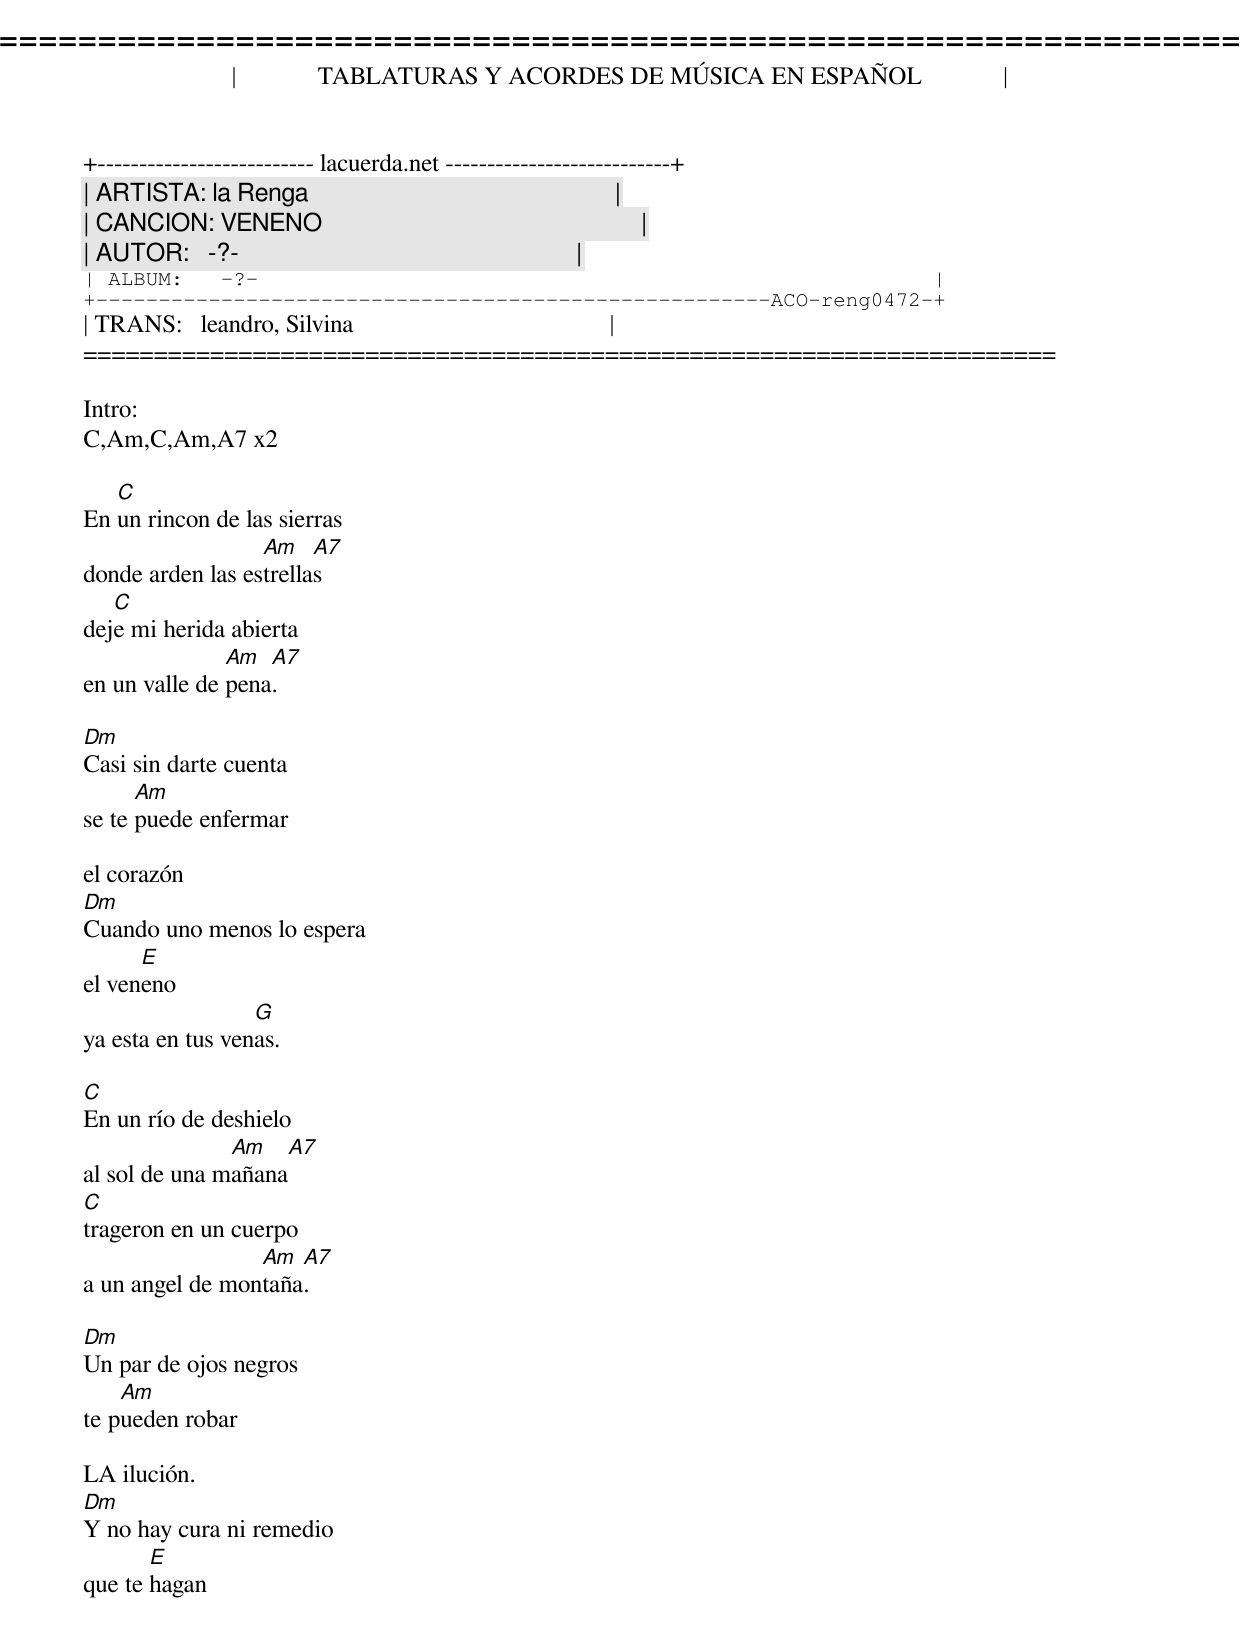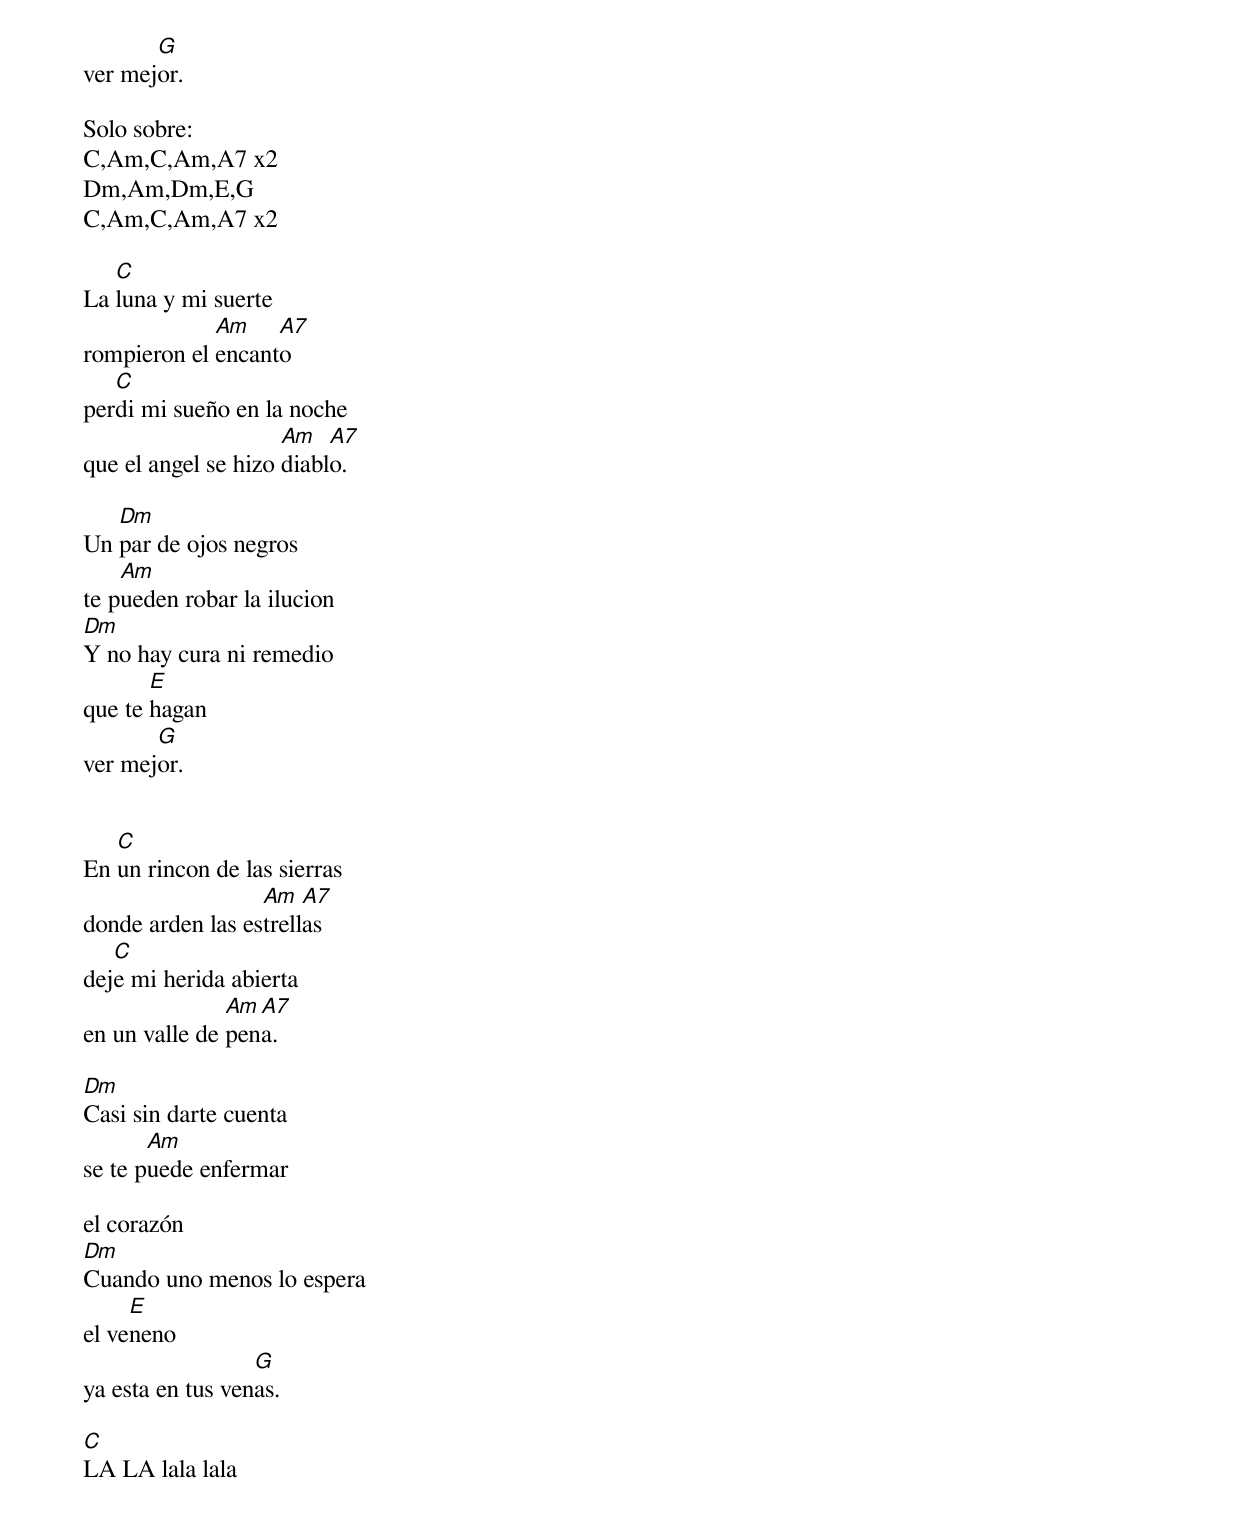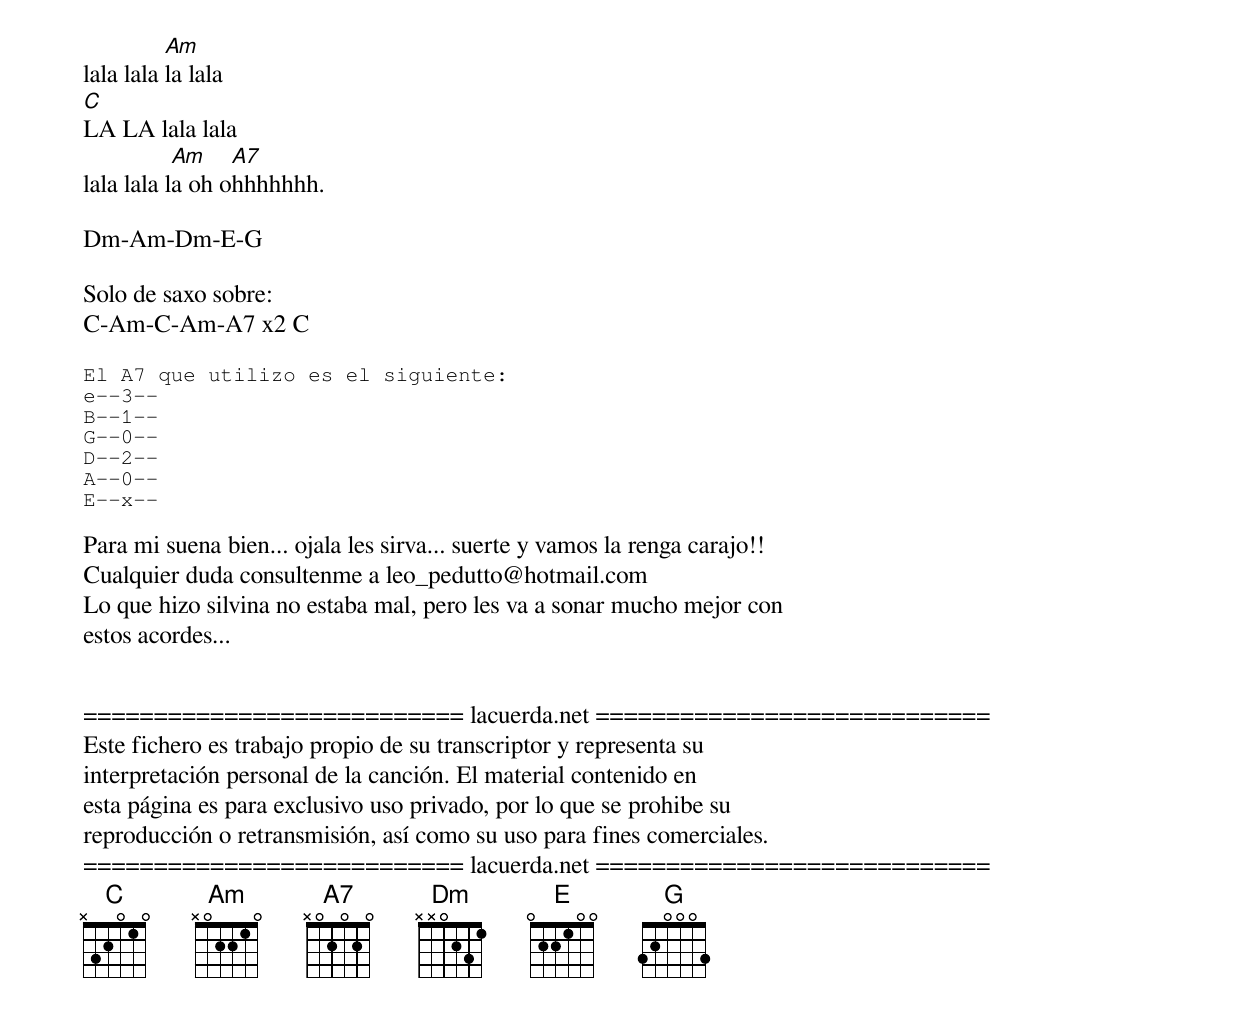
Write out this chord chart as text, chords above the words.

=====================================================================
|             TABLATURAS Y ACORDES DE MÚSICA EN ESPAÑOL             |
+-------------------------- lacuerda.net ---------------------------+
| ARTISTA: la Renga                                                 |
| CANCION: VENENO                                                   |
| AUTOR:   -?-                                                      |
| ALBUM:   -?-                                                      |
+------------------------------------------------------ACO-reng0472-+
| TRANS:   leandro, Silvina                                         |
=====================================================================

Intro:
C,Am,C,Am,A7 x2

   C
En un rincon de las sierras
                  Am    A7
donde arden las estrellas
   C
deje mi herida abierta
               Am  A7
en un valle de pena.

Dm
Casi sin darte cuenta
      Am
se te puede enfermar

el corazón
Dm
Cuando uno menos lo espera
      E
el veneno
                  G
ya esta en tus venas.

C
En un río de deshielo
               Am   A7
al sol de una mañana
C
trageron en un cuerpo
                 Am  A7
a un angel de montaña.

Dm
Un par de ojos negros
    Am
te pueden robar

LA ilución.
Dm
Y no hay cura ni remedio
       E
que te hagan
       G
ver mejor.

Solo sobre:
C,Am,C,Am,A7 x2
Dm,Am,Dm,E,G
C,Am,C,Am,A7 x2

   C
La luna y mi suerte
             Am    A7
rompieron el encanto
   C
perdi mi sueño en la noche
                     Am   A7
que el angel se hizo diablo.

   Dm
Un par de ojos negros
    Am
te pueden robar la ilucion
Dm
Y no hay cura ni remedio
       E
que te hagan
       G
ver mejor.


   C
En un rincon de las sierras
                  Am   A7
donde arden las estrellas
   C
deje mi herida abierta
               Am A7
en un valle de pena.

Dm
Casi sin darte cuenta
       Am
se te puede enfermar

el corazón
Dm
Cuando uno menos lo espera
     E
el veneno
                  G
ya esta en tus venas.

C
LA LA lala lala
          Am
lala lala la lala
C
LA LA lala lala
           Am    A7
lala lala la oh ohhhhhhh.

Dm-Am-Dm-E-G

Solo de saxo sobre:
C-Am-C-Am-A7 x2 C

El A7 que utilizo es el siguiente:
e--3--
B--1--
G--0--
D--2--
A--0--
E--x--

Para mi suena bien... ojala les sirva... suerte y vamos la renga carajo!!
Cualquier duda consultenme a leo_pedutto@hotmail.com
Lo que hizo silvina no estaba mal, pero les va a sonar mucho mejor con
estos acordes...


=========================== lacuerda.net ============================
Este fichero es trabajo propio de su transcriptor y representa su
interpretación personal de la canción. El material contenido en
esta página es para exclusivo uso privado, por lo que se prohibe su
reproducción o retransmisión, así como su uso para fines comerciales.
=========================== lacuerda.net ============================
